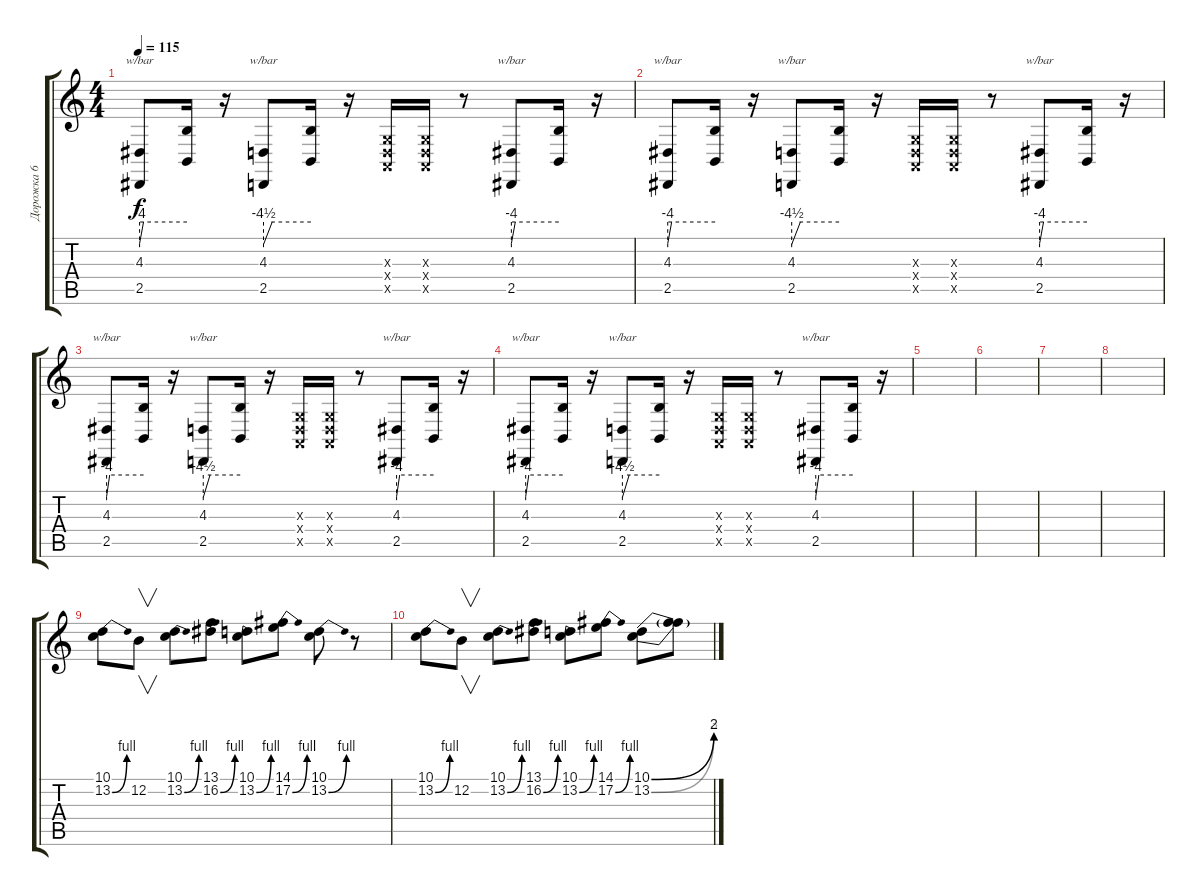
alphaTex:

\track ("Дорожка 6" "Дорожка 6") {instrument lead5charang}
\staff {score tabs}
\tuning (E4 B3 G3 D3 A2 D2) {hide}
\ts (4 4)
\tempo 115
\clef g2
\ks c
(4.3 2.5).8{tbe (custom default 0 -16 5 0 60 0) dy f} (4.3{t} 2.5{t}).16 r.16 (4.3 2.5).8{tbe (custom default 0 -18 11 0 60 0)} (4.3{t} 2.5{t}).16 r.16 (0.3{x} 0.4{x} 0.5{x}).16 (0.3{x} 0.4{x} 0.5{x}).16 r.8 (4.3 2.5).8{tbe (custom default 0 -16 5 0 60 0)} (4.3{t} 2.5{t}).16 r.16 |
(4.3 2.5).8{tbe (custom default 0 -16 5 0 60 0)} (4.3{t} 2.5{t}).16 r.16 (4.3 2.5).8{tbe (custom default 0 -18 11 0 60 0)} (4.3{t} 2.5{t}).16 r.16 (0.3{x} 0.4{x} 0.5{x}).16 (0.3{x} 0.4{x} 0.5{x}).16 r.8 (4.3 2.5).8{tbe (custom default 0 -16 5 0 60 0)} (4.3{t} 2.5{t}).16 r.16 |
(4.3 2.5).8{tbe (custom default 0 -16 5 0 60 0)} (4.3{t} 2.5{t}).16 r.16 (4.3 2.5).8{tbe (custom default 0 -18 11 0 60 0)} (4.3{t} 2.5{t}).16 r.16 (0.3{x} 0.4{x} 0.5{x}).16 (0.3{x} 0.4{x} 0.5{x}).16 r.8 (4.3 2.5).8{tbe (custom default 0 -16 5 0 60 0)} (4.3{t} 2.5{t}).16 r.16 |
(4.3 2.5).8{tbe (custom default 0 -16 5 0 60 0)} (4.3{t} 2.5{t}).16 r.16 (4.3 2.5).8{tbe (custom default 0 -18 11 0 60 0)} (4.3{t} 2.5{t}).16 r.16 (0.3{x} 0.4{x} 0.5{x}).16 (0.3{x} 0.4{x} 0.5{x}).16 r.8 (4.3 2.5).8{tbe (custom default 0 -16 5 0 60 0)} (4.3{t} 2.5{t}).16 r.16 |
|
|
|
|
(10.1 13.2{be (bend 0 0 60 4)}).8 12.2.8{v} (10.1 13.2{be (bend 0 0 60 4)}).8 (13.1 16.2{be (bend 0 0 60 4)}).8 (10.1 13.2{be (bend 0 0 60 4)}).8 (14.1 17.2{be (bend 0 0 60 4)}).8 (10.1 13.2{be (bend 0 0 60 4)}).8 r.8 |
(10.1 13.2{be (bend 0 0 60 4)}).8 12.2.8{v} (10.1 13.2{be (bend 0 0 60 4)}).8 (13.1 16.2{be (bend 0 0 60 4)}).8 (10.1 13.2{be (bend 0 0 60 4)}).8 (14.1 17.2{be (bend 0 0 60 4)}).8 (10.1{be (bend 0 0 60 8)} 13.2{be (bend 0 0 60 12)}).8 (10.1{t} 13.2{t}).8
